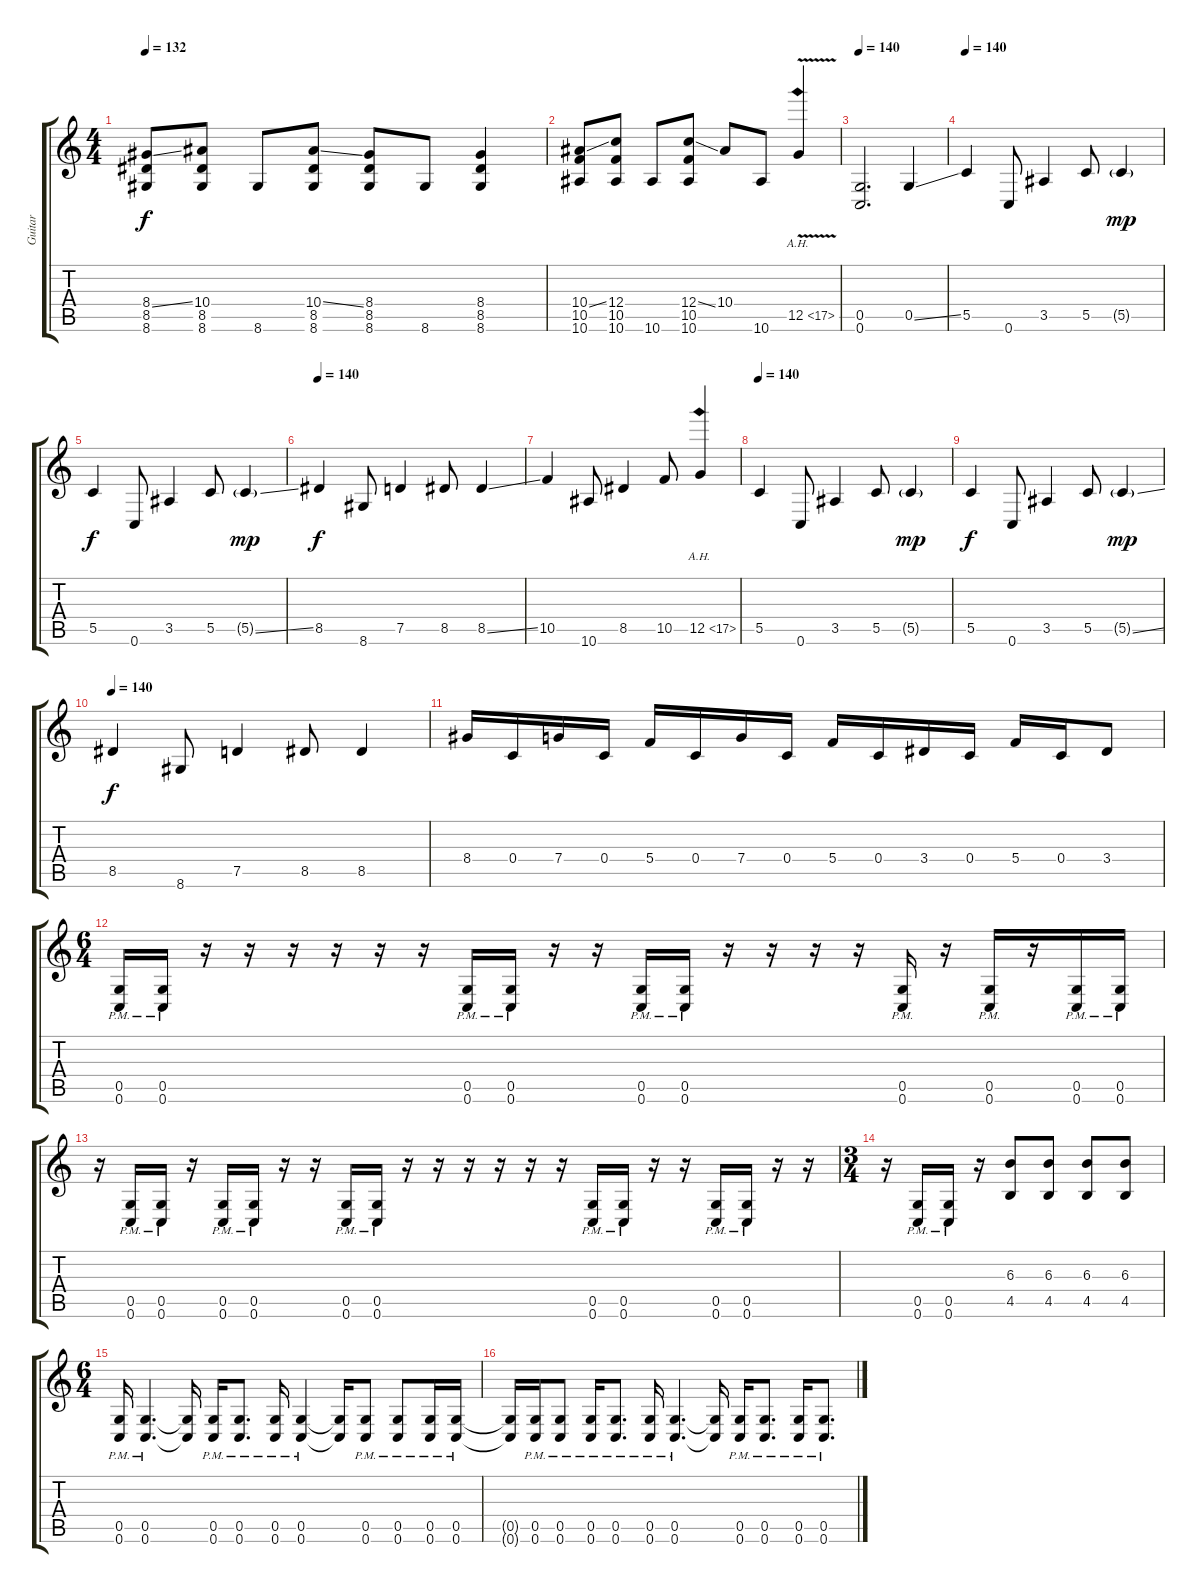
\track ("Guitar" "Guitar") {instrument distortionguitar}
\staff {score tabs}
\tuning (D4 A3 F3 C3 G2 C2) {hide}
\ts (4 4)
\tempo 132
\clef g2
\ks c
(8.4{ss} 8.5 8.6).8{dy f} (10.4 8.5 8.6).8 8.6.8 (10.4{ss} 8.5 8.6).8 (8.4 8.5 8.6).8 8.6.8 (8.4 8.5 8.6).4 |
(10.4{ss} 10.5 10.6).8 (12.4 10.5 10.6).8 10.6.8 (12.4{ss} 10.5 10.6).8 10.4.8 10.6.8 12.5{ah 5 v}.4{instrument guitarharmonics} |
\tempo 140
(0.5 0.6).2{d instrument distortionguitar} 0.5{ss}.4 |
\tempo 140
5.5.4 0.6.8 3.5.4 5.5.8 5.5{g}.4{dy mp} |
5.5.4{dy f} 0.6.8 3.5.4 5.5.8 5.5{ss g}.4{dy mp} |
\tempo 140
8.5.4{dy f} 8.6.8 7.5.4 8.5.8 8.5{ss}.4 |
10.5.4 10.6.8 8.5.4 10.5.8 12.5{ah 5}.4{instrument guitarharmonics} |
\tempo 140
5.5.4{instrument distortionguitar} 0.6.8 3.5.4 5.5.8 5.5{g}.4{dy mp} |
5.5.4{dy f} 0.6.8 3.5.4 5.5.8 5.5{ss g}.4{dy mp} |
\tempo 140
8.5.4{dy f} 8.6.8 7.5.4 8.5.8 8.5.4 |
8.4.16 0.4.16 7.4.16 0.4.16 5.4.16 0.4.16 7.4.16 0.4.16 5.4.16 0.4.16 3.4.16 0.4.16 5.4.16 0.4.16 3.4.8 |
\ts (6 4)
(0.5{pm} 0.6{pm}).16 (0.5{pm} 0.6{pm}).16 r.16 r.16 r.16 r.16 r.16 r.16 (0.5{pm} 0.6{pm}).16 (0.5{pm} 0.6{pm}).16 r.16 r.16 (0.5{pm} 0.6{pm}).16 (0.5{pm} 0.6{pm}).16 r.16 r.16 r.16 r.16 (0.5{pm} 0.6{pm}).16 r.16 (0.5{pm} 0.6{pm}).16 r.16 (0.5{pm} 0.6{pm}).16 (0.5{pm} 0.6{pm}).16 |
r.16 (0.5{pm} 0.6{pm}).16 (0.5{pm} 0.6{pm}).16 r.16 (0.5{pm} 0.6{pm}).16 (0.5{pm} 0.6{pm}).16 r.16 r.16 (0.5{pm} 0.6{pm}).16 (0.5{pm} 0.6{pm}).16 r.16 r.16 r.16 r.16 r.16 r.16 (0.5{pm} 0.6{pm}).16 (0.5{pm} 0.6{pm}).16 r.16 r.16 (0.5{pm} 0.6{pm}).16 (0.5{pm} 0.6{pm}).16 r.16 r.16 |
\ts (3 4)
r.16 (0.5{pm} 0.6{pm}).16 (0.5{pm} 0.6{pm}).16 r.16 (6.3 4.5).8 (6.3 4.5).8 (6.3 4.5).8 (6.3 4.5).8 |
\ts (6 4)
(0.5{pm} 0.6{pm}).16 (0.5{pm} 0.6{pm}).4{d} (0.5{t} 0.6{t}).16 (0.5{pm} 0.6{pm}).16 (0.5{pm} 0.6{pm}).8{d} (0.5{pm} 0.6{pm}).16 (0.5{pm} 0.6{pm}).4 (0.5{t} 0.6{t}).16 (0.5{pm} 0.6{pm}).8 (0.5{pm} 0.6{pm}).8 (0.5{pm} 0.6{pm}).16 (0.5{pm} 0.6{pm}).16 |
(0.5{t} 0.6{t}).16 (0.5{pm} 0.6{pm}).16 (0.5{pm} 0.6{pm}).8 (0.5{pm} 0.6{pm}).16 (0.5{pm} 0.6{pm}).8{d} (0.5{pm} 0.6{pm}).16 (0.5{pm} 0.6{pm}).4{d} (0.5{t} 0.6{t}).16 (0.5{pm} 0.6{pm}).16 (0.5{pm} 0.6{pm}).8{d} (0.5{pm} 0.6{pm}).16 (0.5{pm} 0.6{pm}).8{d}
